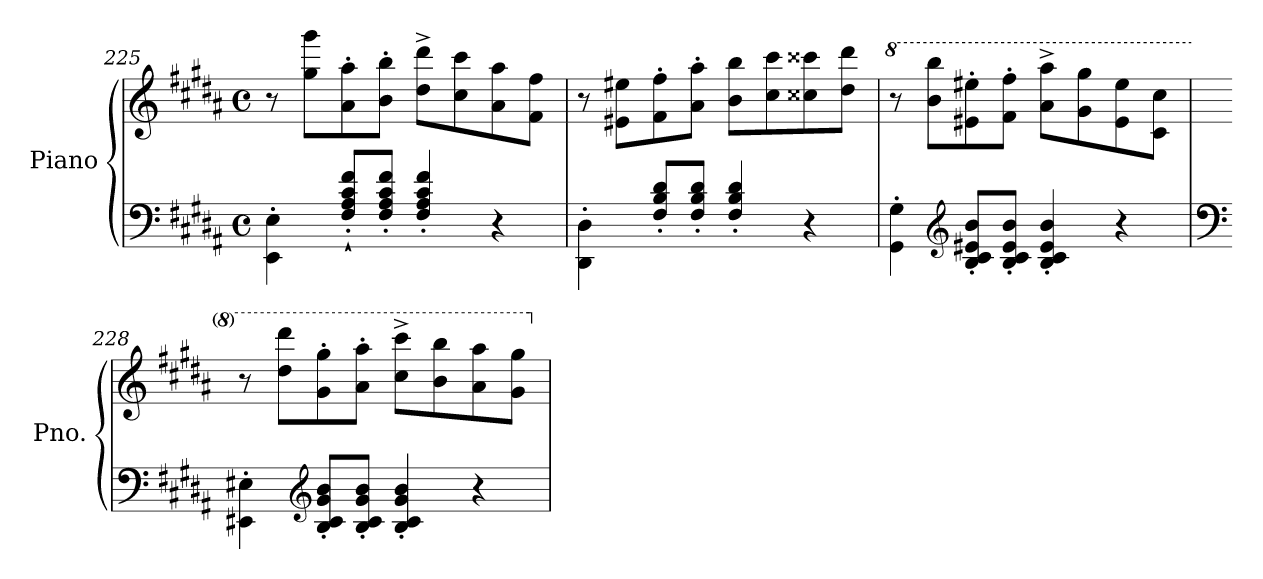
**kern	**kern
*part1	*part1
*staff2	*staff1
*I"Piano	*
*I'Pno.	*
!!LO:LB:g=z
*clefF4	*clefG2
*k[f#c#g#d#a#]	*k[f#c#g#d#a#]
*M4/4	*M4/4
*met(c)	*met(c)
=225	=225
4EE\' 4E\'	8r
.	8gg#\ 8ggg#\L
8F#/'` 8A#/'` 8c#/'` 8f#/'`L	8a#\' 8aa#\'
8F#/' 8A#/' 8c#/' 8f#/'J	8b\' 8bb\'J
4F#/' 4A#/' 4c#/' 4f#/'	8dd#\^ 8ddd#\^L
.	8cc#\ 8ccc#\
4r	8a#\ 8aa#\
.	8f#\ 8ff#\J
=226	=226
4DD#\' 4D#\'	8r
.	8e#X\ 8ee#X\L
8F#/' 8B/' 8d#/'L	8f#\' 8ff#\'
8F#/' 8B/' 8d#/'J	8a#\' 8aa#\'J
4F#/' 4B/' 4d#/'	8b\ 8bb\L
.	8cc#\ 8ccc#\
4r	8cc##X\ 8ccc##X\
.	8dd#\ 8ddd#\J
=227	=227
*	*8va
4GG#\' 4G#\'	8r
.	8bb\ 8bbb\L
*clefG2	*
8B/' 8c#/' 8e#X/' 8b/'L	8ee#X\' 8eee#X\'
8B/' 8c#/' 8e#/' 8b/'J	8ff#\' 8fff#\'J
4B/' 4c#/' 4e#/' 4b/'	8aa#\^ 8aaa#\^L
.	8gg#\ 8ggg#\
4r	8ee#\ 8eee#\
.	8cc#\ 8ccc#\J
!!LO:PB:g=z
=228	=228
*clefF4	*
4EE#X\' 4E#X\'	8r
.	8ddd#\ 8dddd#\L
*clefG2	*
8B/' 8c#/' 8g#/' 8b/'L	8gg#\' 8ggg#\'
8B/' 8c#/' 8g#/' 8b/'J	8aa#\' 8aaa#\'J
4B/' 4c#/' 4g#/' 4b/'	8ccc#\^ 8cccc#\^L
.	8bb\ 8bbb\
4r	8aa#\ 8aaa#\
.	8gg#\ 8ggg#\J
*	*X8va
=	=
*-	*-
